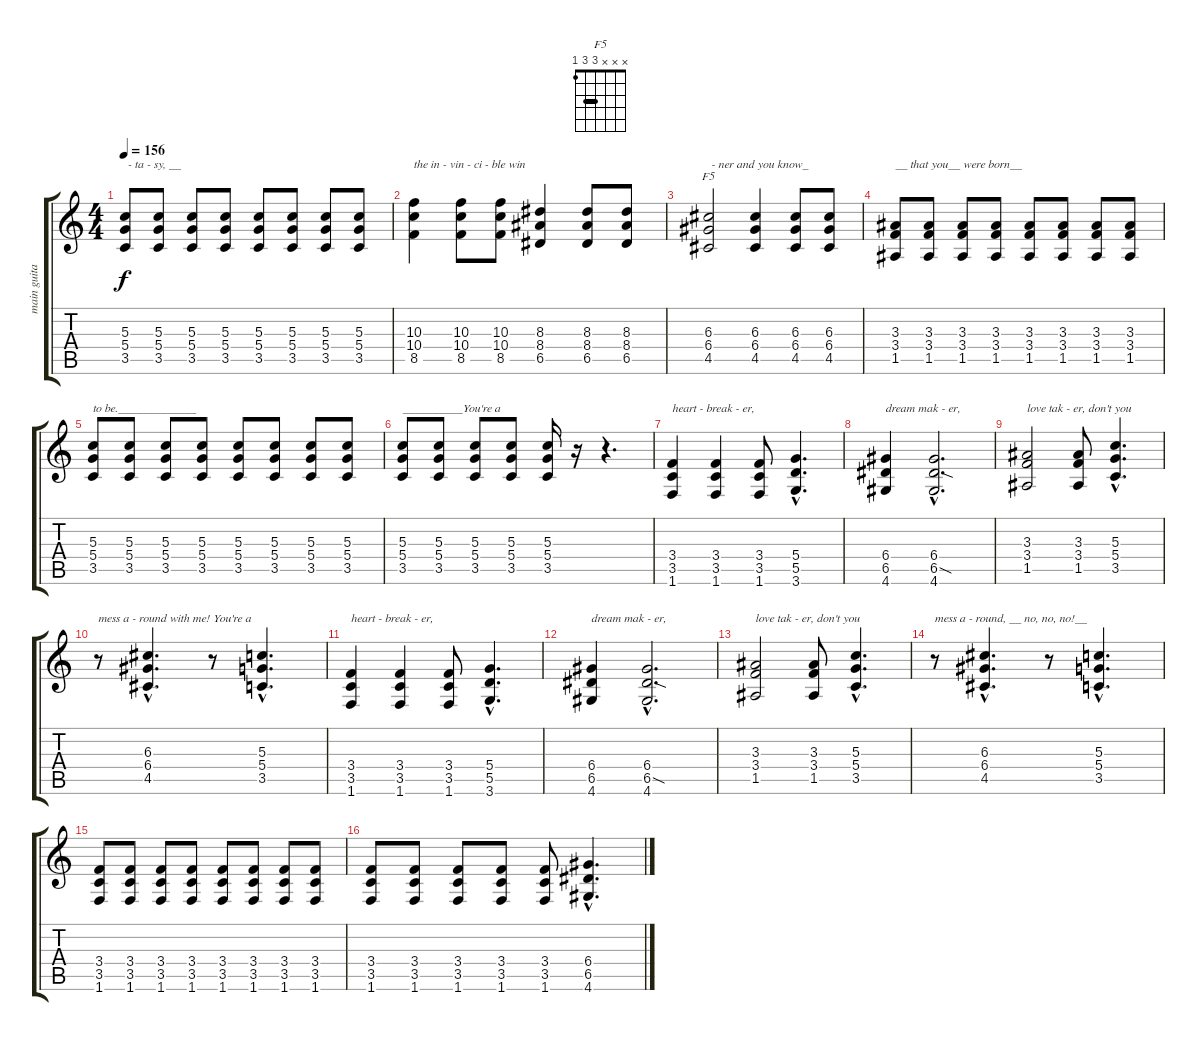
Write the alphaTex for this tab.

\track ("main guitar" "main guita") {instrument distortionguitar}
\staff {score tabs}
\tuning (E4 B3 G3 D3 A2 E2) {hide}
\chord ("F5" x x x 3 3 1) {barre 3}
\ts (4 4)
\tempo 156
\clef g2
\ks c
(5.3 5.4 3.5).8{txt " - ta - sy, __" dy f} (5.3 5.4 3.5).8 (5.3 5.4 3.5).8 (5.3 5.4 3.5).8 (5.3 5.4 3.5).8 (5.3 5.4 3.5).8 (5.3 5.4 3.5).8 (5.3 5.4 3.5).8 |
(10.3 10.4 8.5).4{txt "the in - vin - ci - ble win"} (10.3 10.4 8.5).8 (10.3 10.4 8.5).8 (8.3 8.4 6.5).4 (8.3 8.4 6.5).8 (8.3 8.4 6.5).8 |
(6.3 6.4 4.5).2{ch "F5" txt " - ner and you know_"} (6.3 6.4 4.5).4 (6.3 6.4 4.5).8 (6.3 6.4 4.5).8 |
(3.3 3.4 1.5).8{txt "__ that you__ were born__"} (3.3 3.4 1.5).8 (3.3 3.4 1.5).8 (3.3 3.4 1.5).8 (3.3 3.4 1.5).8 (3.3 3.4 1.5).8 (3.3 3.4 1.5).8 (3.3 3.4 1.5).8 |
(5.3 5.4 3.5).8{txt "to be._____________"} (5.3 5.4 3.5).8 (5.3 5.4 3.5).8 (5.3 5.4 3.5).8 (5.3 5.4 3.5).8 (5.3 5.4 3.5).8 (5.3 5.4 3.5).8 (5.3 5.4 3.5).8 |
(5.3 5.4 3.5).8{txt "__________You're a"} (5.3 5.4 3.5).8 (5.3 5.4 3.5).8 (5.3 5.4 3.5).8 (5.3 5.4 3.5).16 r.16 r.4{d} |
(3.4 3.5 1.6).4{txt "heart - break - er,"} (3.4 3.5 1.6).4 (3.4 3.5 1.6).8 (5.4{hac} 5.5{hac} 3.6{hac}).4{d} |
(6.4 6.5 4.6).4{txt "dream mak - er,"} (6.4{hac} 6.5{sod hac} 4.6{hac}).2{d} |
(3.3 3.4 1.5).2{txt "love tak - er, don't you"} (3.3 3.4 1.5).8 (5.3{hac} 5.4{hac} 3.5{hac}).4{d} |
r.8{txt "mess a - round with me! You're a"} (6.3{hac} 6.4{hac} 4.5{hac}).4{d} r.8 (5.3{hac} 5.4{hac} 3.5{hac}).4{d} |
(3.4 3.5 1.6).4{txt "heart - break - er,"} (3.4 3.5 1.6).4 (3.4 3.5 1.6).8 (5.4{hac} 5.5{hac} 3.6{hac}).4{d} |
(6.4 6.5 4.6).4{txt "dream mak - er,"} (6.4{hac} 6.5{sod hac} 4.6{hac}).2{d} |
(3.3 3.4 1.5).2{txt "love tak - er, don't you"} (3.3 3.4 1.5).8 (5.3{hac} 5.4{hac} 3.5{hac}).4{d} |
r.8{txt "mess a - round, __ no, no, no!__"} (6.3{hac} 6.4{hac} 4.5{hac}).4{d} r.8 (5.3{hac} 5.4{hac} 3.5{hac}).4{d} |
(3.4 3.5 1.6).8 (3.4 3.5 1.6).8 (3.4 3.5 1.6).8 (3.4 3.5 1.6).8 (3.4 3.5 1.6).8 (3.4 3.5 1.6).8 (3.4 3.5 1.6).8 (3.4 3.5 1.6).8 |
(3.4 3.5 1.6).8 (3.4 3.5 1.6).8 (3.4 3.5 1.6).8 (3.4 3.5 1.6).8 (3.4 3.5 1.6).8 (6.4{hac} 6.5{hac} 4.6{hac}).4{d}
